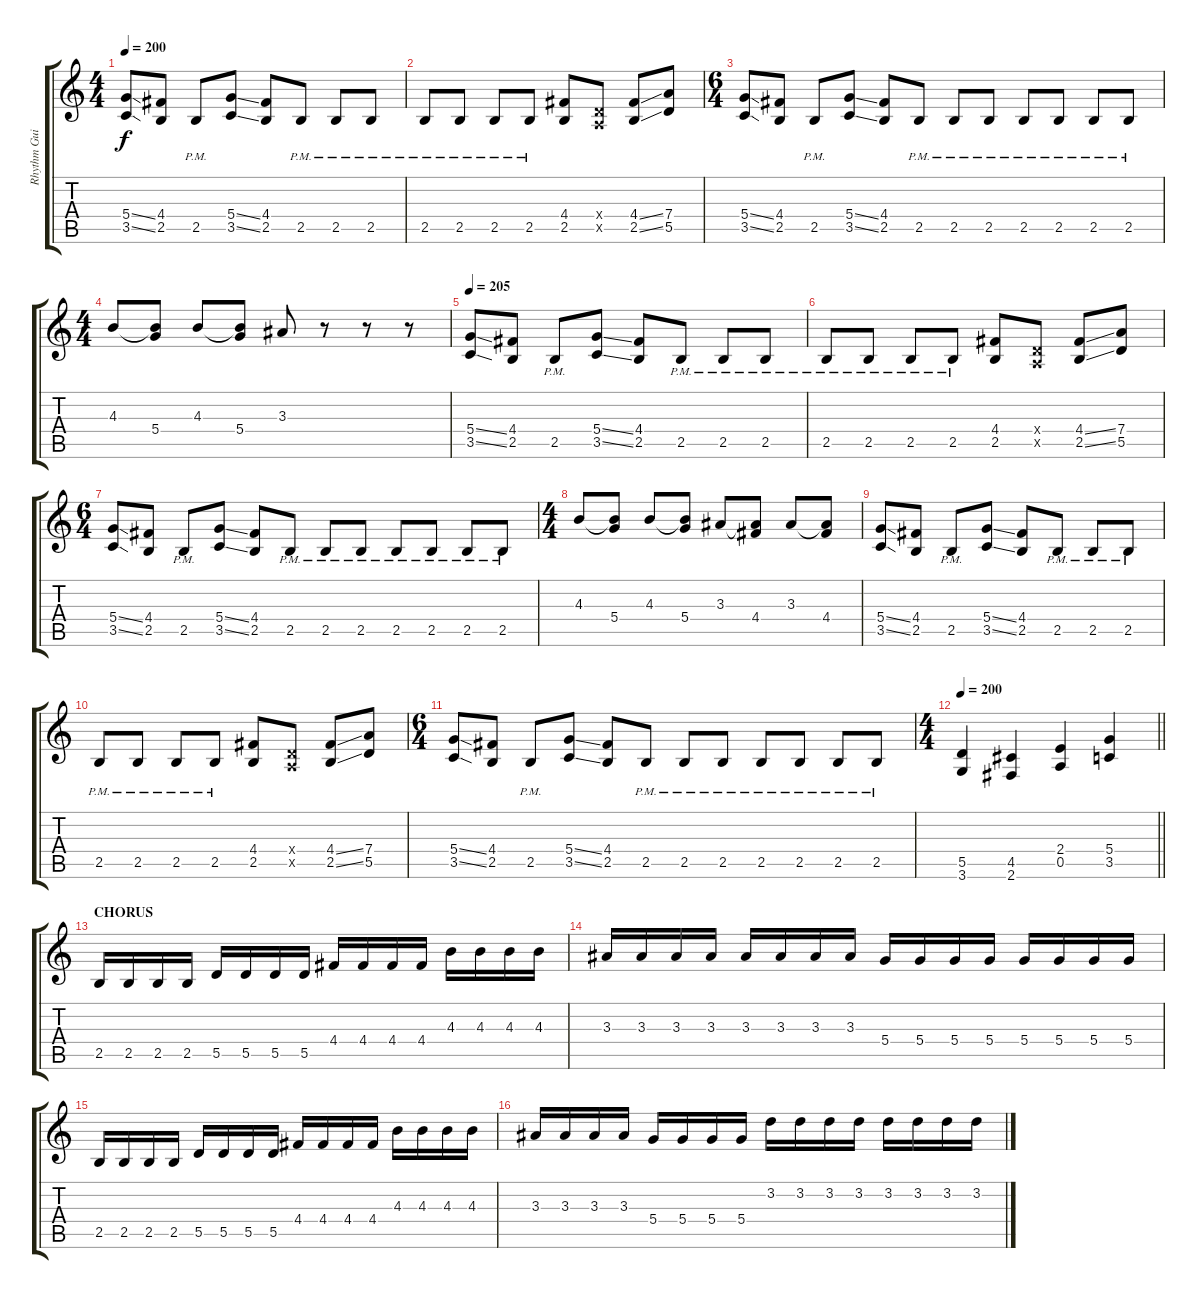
\track ("Rhythm Guitar 1 - John Laux" "Rhythm Gui") {instrument distortionguitar}
\staff {score tabs}
\tuning (E4 B3 G3 D3 A2 E2) {hide}
\ts (4 4)
\tempo 200
\clef g2
\ks c
(5.4{ss} 3.5{ss}).8{dy f} (4.4 2.5).8 2.5{pm}.8 (5.4{ss} 3.5{ss}).8 (4.4 2.5).8 2.5{pm}.8 2.5{pm}.8 2.5{pm}.8 |
2.5{pm}.8 2.5{pm}.8 2.5{pm}.8 2.5{pm}.8 (4.4 2.5).8 (0.4{x} 0.5{x}).8 (4.4{ss} 2.5{ss}).8 (7.4 5.5).8 |
\ts (6 4)
(5.4{ss} 3.5{ss}).8 (4.4 2.5).8 2.5{pm}.8 (5.4{ss} 3.5{ss}).8 (4.4 2.5).8 2.5{pm}.8 2.5{pm}.8 2.5{pm}.8 2.5{pm}.8 2.5{pm}.8 2.5{pm}.8 2.5{pm}.8 |
\ts (4 4)
4.3.8 (4.3{t} 5.4).8 4.3.8 (4.3{t} 5.4).8 3.3.8 r.8 r.8 r.8 |
\tempo 205
(5.4{ss} 3.5{ss}).8 (4.4 2.5).8 2.5{pm}.8 (5.4{ss} 3.5{ss}).8 (4.4 2.5).8 2.5{pm}.8 2.5{pm}.8 2.5{pm}.8 |
2.5{pm}.8 2.5{pm}.8 2.5{pm}.8 2.5{pm}.8 (4.4 2.5).8 (0.4{x} 0.5{x}).8 (4.4{ss} 2.5{ss}).8 (7.4 5.5).8 |
\ts (6 4)
(5.4{ss} 3.5{ss}).8 (4.4 2.5).8 2.5{pm}.8 (5.4{ss} 3.5{ss}).8 (4.4 2.5).8 2.5{pm}.8 2.5{pm}.8 2.5{pm}.8 2.5{pm}.8 2.5{pm}.8 2.5{pm}.8 2.5{pm}.8 |
\ts (4 4)
4.3.8 (4.3{t} 5.4).8 4.3.8 (4.3{t} 5.4).8 3.3.8 (3.3{t} 4.4).8 3.3.8 (3.3{t} 4.4).8 |
(5.4{ss} 3.5{ss}).8 (4.4 2.5).8 2.5{pm}.8 (5.4{ss} 3.5{ss}).8 (4.4 2.5).8 2.5{pm}.8 2.5{pm}.8 2.5{pm}.8 |
2.5{pm}.8 2.5{pm}.8 2.5{pm}.8 2.5{pm}.8 (4.4 2.5).8 (0.4{x} 0.5{x}).8 (4.4{ss} 2.5{ss}).8 (7.4 5.5).8 |
\ts (6 4)
(5.4{ss} 3.5{ss}).8 (4.4 2.5).8 2.5{pm}.8 (5.4{ss} 3.5{ss}).8 (4.4 2.5).8 2.5{pm}.8 2.5{pm}.8 2.5{pm}.8 2.5{pm}.8 2.5{pm}.8 2.5{pm}.8 2.5{pm}.8 |
\ts (4 4)
\tempo 200
\barLineRight lightlight
(5.5 3.6).4 (4.5 2.6).4 (2.4 0.5).4 (5.4 3.5).4 |
\section ("" "CHORUS")
2.5.16 2.5.16 2.5.16 2.5.16 5.5.16 5.5.16 5.5.16 5.5.16 4.4.16 4.4.16 4.4.16 4.4.16 4.3.16 4.3.16 4.3.16 4.3.16 |
3.3.16 3.3.16 3.3.16 3.3.16 3.3.16 3.3.16 3.3.16 3.3.16 5.4.16 5.4.16 5.4.16 5.4.16 5.4.16 5.4.16 5.4.16 5.4.16 |
2.5.16 2.5.16 2.5.16 2.5.16 5.5.16 5.5.16 5.5.16 5.5.16 4.4.16 4.4.16 4.4.16 4.4.16 4.3.16 4.3.16 4.3.16 4.3.16 |
3.3.16 3.3.16 3.3.16 3.3.16 5.4.16 5.4.16 5.4.16 5.4.16 3.2.16 3.2.16 3.2.16 3.2.16 3.2.16 3.2.16 3.2.16 3.2.16
